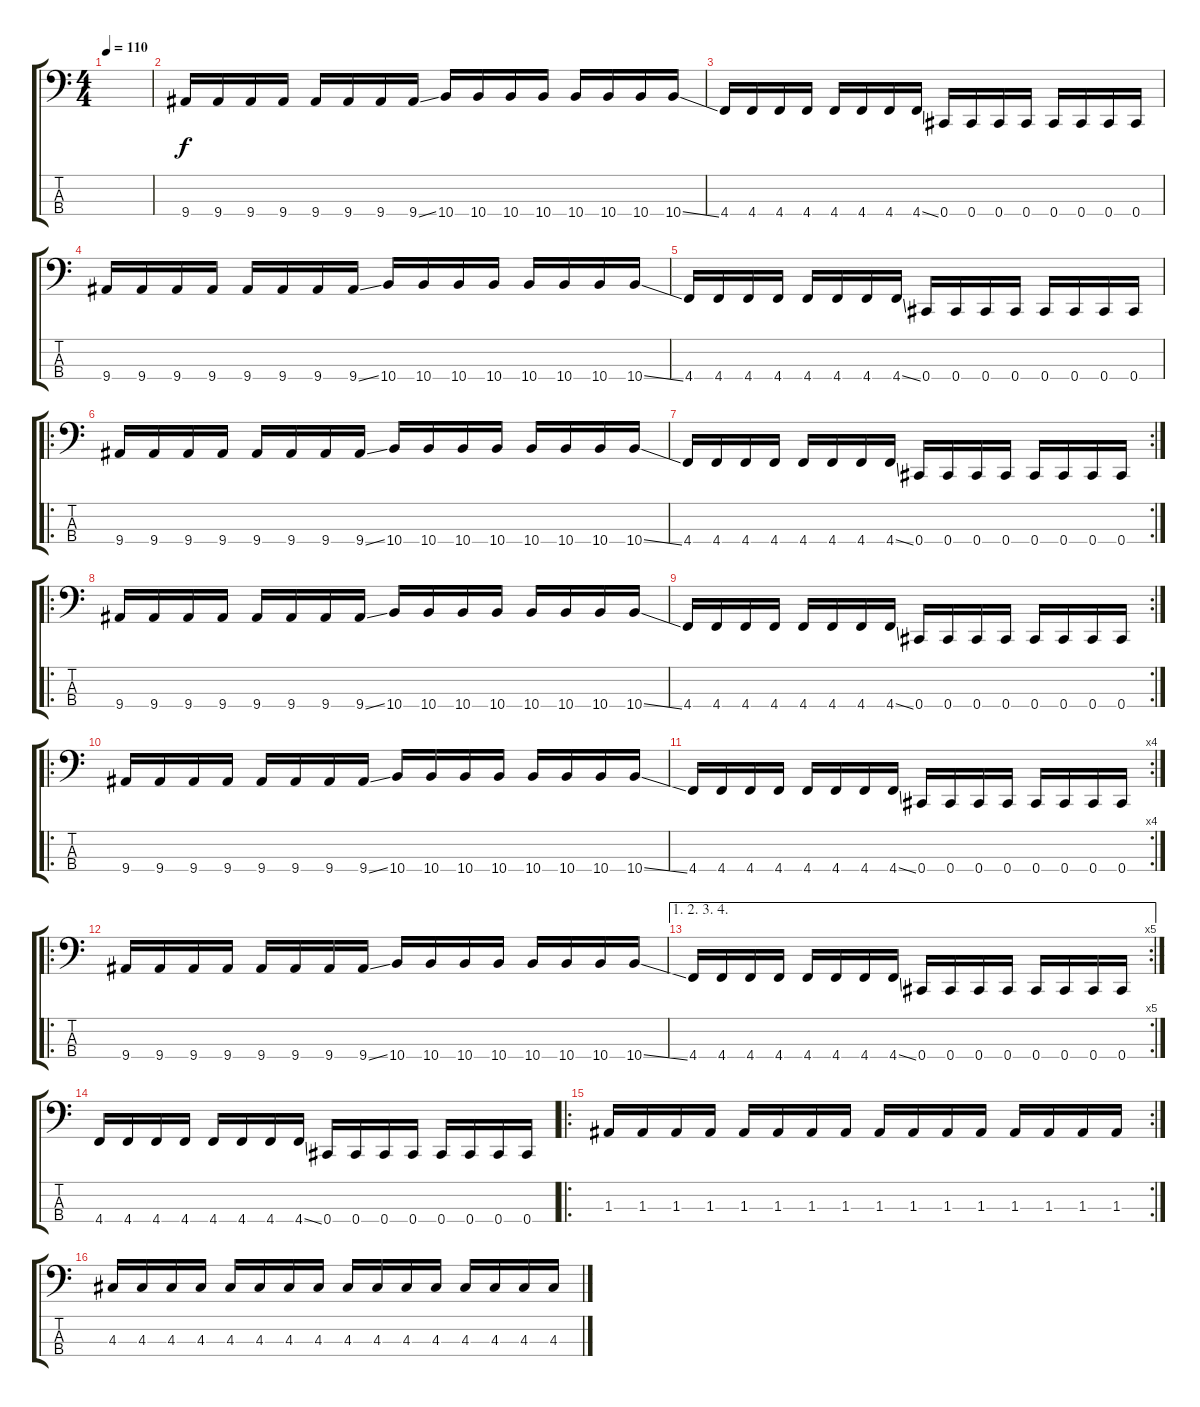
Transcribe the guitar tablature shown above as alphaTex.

\track "" {instrument electricbassfinger}
\staff {score tabs}
\tuning (G2 D2 A1 Db1) {hide}
\ts (4 4)
\tempo 110
\clef f4
\ks c
|
9.4.16 9.4.16 9.4.16 9.4.16 9.4.16 9.4.16 9.4.16 9.4{ss}.16 10.4.16 10.4.16 10.4.16 10.4.16 10.4.16 10.4.16 10.4.16 10.4{ss}.16 |
4.4.16 4.4.16 4.4.16 4.4.16 4.4.16 4.4.16 4.4.16 4.4{ss}.16 0.4.16 0.4.16 0.4.16 0.4.16 0.4.16 0.4.16 0.4.16 0.4.16 |
9.4.16 9.4.16 9.4.16 9.4.16 9.4.16 9.4.16 9.4.16 9.4{ss}.16 10.4.16 10.4.16 10.4.16 10.4.16 10.4.16 10.4.16 10.4.16 10.4{ss}.16 |
4.4.16 4.4.16 4.4.16 4.4.16 4.4.16 4.4.16 4.4.16 4.4{ss}.16 0.4.16 0.4.16 0.4.16 0.4.16 0.4.16 0.4.16 0.4.16 0.4.16 |
\ro
9.4.16 9.4.16 9.4.16 9.4.16 9.4.16 9.4.16 9.4.16 9.4{ss}.16 10.4.16 10.4.16 10.4.16 10.4.16 10.4.16 10.4.16 10.4.16 10.4{ss}.16 |
\rc 2
4.4.16 4.4.16 4.4.16 4.4.16 4.4.16 4.4.16 4.4.16 4.4{ss}.16 0.4.16 0.4.16 0.4.16 0.4.16 0.4.16 0.4.16 0.4.16 0.4.16 |
\ro
9.4.16 9.4.16 9.4.16 9.4.16 9.4.16 9.4.16 9.4.16 9.4{ss}.16 10.4.16 10.4.16 10.4.16 10.4.16 10.4.16 10.4.16 10.4.16 10.4{ss}.16 |
\rc 2
4.4.16 4.4.16 4.4.16 4.4.16 4.4.16 4.4.16 4.4.16 4.4{ss}.16 0.4.16 0.4.16 0.4.16 0.4.16 0.4.16 0.4.16 0.4.16 0.4.16 |
\ro
9.4.16 9.4.16 9.4.16 9.4.16 9.4.16 9.4.16 9.4.16 9.4{ss}.16 10.4.16 10.4.16 10.4.16 10.4.16 10.4.16 10.4.16 10.4.16 10.4{ss}.16 |
\rc 4
4.4.16 4.4.16 4.4.16 4.4.16 4.4.16 4.4.16 4.4.16 4.4{ss}.16 0.4.16 0.4.16 0.4.16 0.4.16 0.4.16 0.4.16 0.4.16 0.4.16 |
\ro
9.4.16 9.4.16 9.4.16 9.4.16 9.4.16 9.4.16 9.4.16 9.4{ss}.16 10.4.16 10.4.16 10.4.16 10.4.16 10.4.16 10.4.16 10.4.16 10.4{ss}.16 |
\ae (1 2 3 4)
\rc 5
4.4.16 4.4.16 4.4.16 4.4.16 4.4.16 4.4.16 4.4.16 4.4{ss}.16 0.4.16 0.4.16 0.4.16 0.4.16 0.4.16 0.4.16 0.4.16 0.4.16 |
4.4.16 4.4.16 4.4.16 4.4.16 4.4.16 4.4.16 4.4.16 4.4{ss}.16 0.4.16 0.4.16 0.4.16 0.4.16 0.4.16 0.4.16 0.4.16 0.4.16 |
\ro
\rc 2
1.3.16 1.3.16 1.3.16 1.3.16 1.3.16 1.3.16 1.3.16 1.3.16 1.3.16 1.3.16 1.3.16 1.3.16 1.3.16 1.3.16 1.3.16 1.3.16 |
4.3.16 4.3.16 4.3.16 4.3.16 4.3.16 4.3.16 4.3.16 4.3.16 4.3.16 4.3.16 4.3.16 4.3.16 4.3.16 4.3.16 4.3.16 4.3.16
